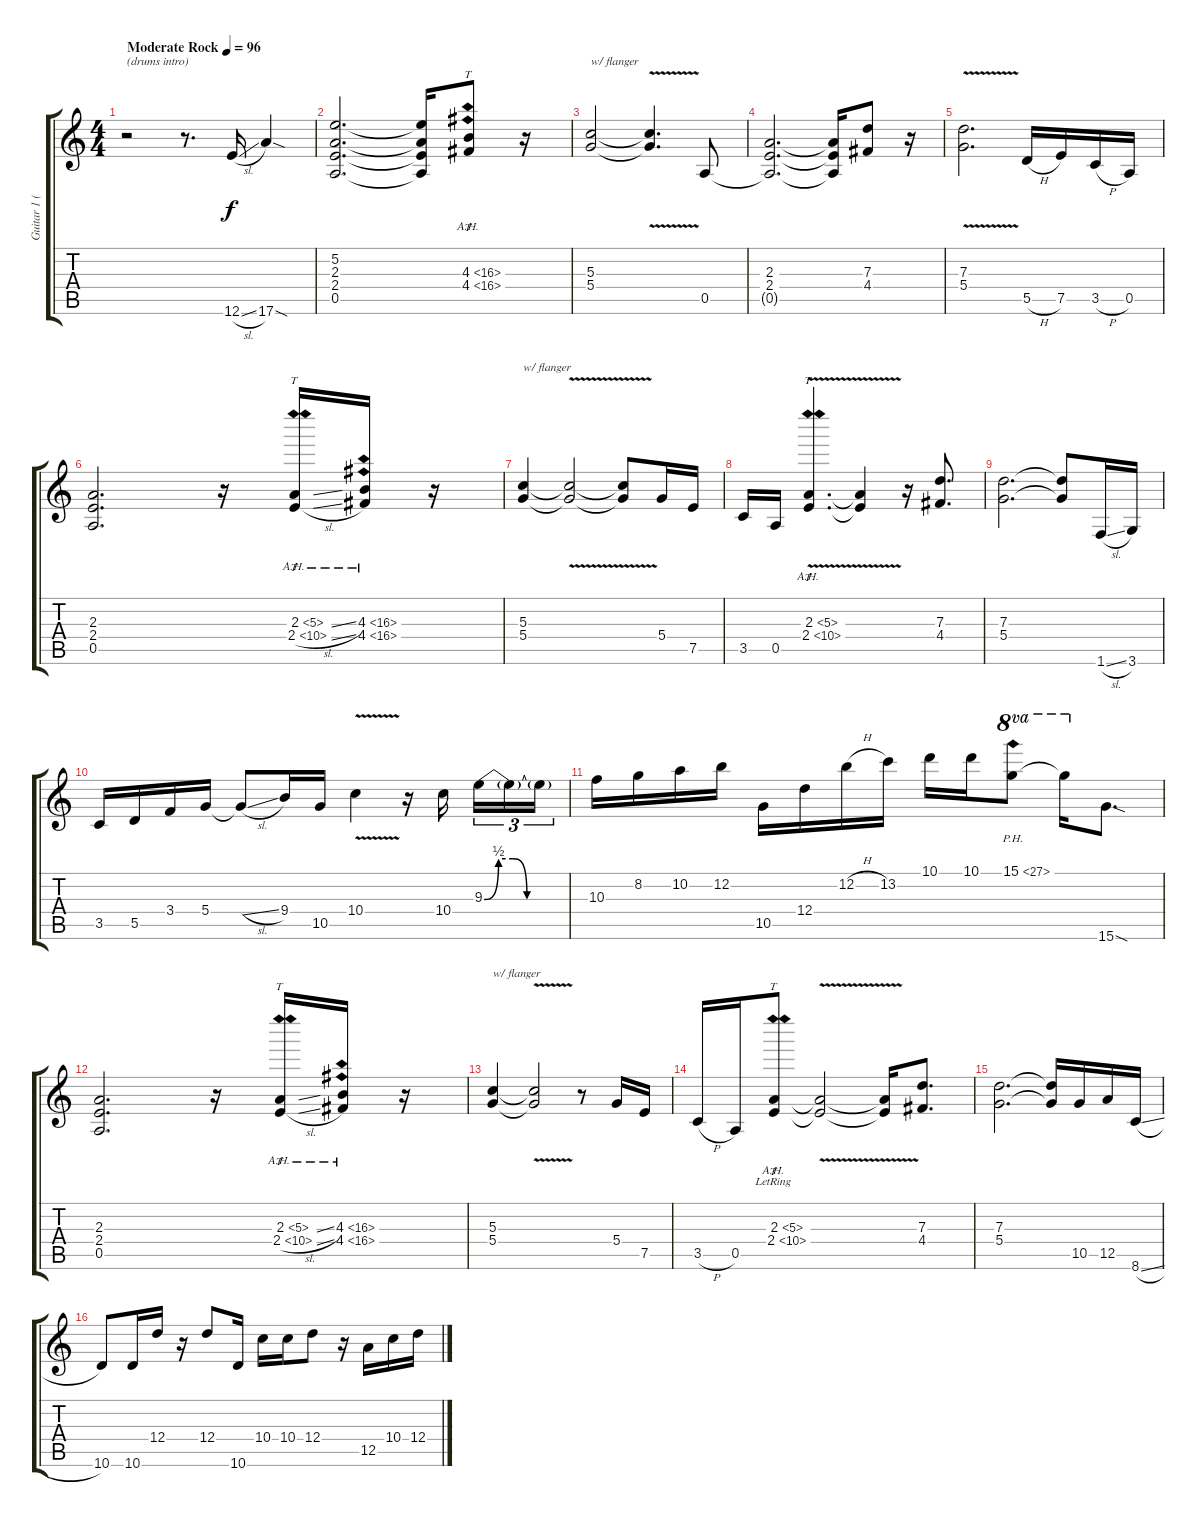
\track ("Guitar 1 (Lead)" "Guitar 1 (") {instrument distortionguitar}
\staff {score tabs}
\tuning (E4 B3 G3 D3 A2 E2) {hide}
\ts (4 4)
\tempo (96 "Moderate Rock")
\clef g2
\ks c
r.2{txt "(drums intro)" dy f instrument distortionguitar} r.8{d} 12.6{sl}.16 17.6{sod}.4 |
(5.2 2.3 2.4 0.5).2{d} (5.2{t} 2.3{t} 2.4{t} 0.5{t}).16 (4.3{ah 12} 4.4{ah 12}).8{tt} r.16 |
(5.3 5.4).2{txt "w/ flanger"} (5.3{v t} 5.4{v t}).4{d} 0.5.8 |
(2.3 2.4 0.5{t}).2{d} (2.3{t} 2.4{t} 0.5{t}).16 (7.3 4.4).8 r.16 |
(7.3{v} 5.4{v}).2{d} 5.5{h}.16 7.5.16 3.5{h}.16 0.5.16 |
(2.3 2.4 0.5).2{d} r.16 (2.3{ah 3 sl} 2.4{ah 8 sl}).16{tt} (4.3{ah 12} 4.4{ah 12}).16 r.16 |
(5.3 5.4).4{txt "w/ flanger"} (5.3{v t} 5.4{v t}).2 (5.3{t} 5.4{t}).8 5.4.16 7.5.16 |
3.5.16 0.5.16 (2.3{ah 3} 2.4{ah 8 v}).4{tt d} (2.3{t} 2.4{t}).4 r.16 (7.3 4.4).8{d} |
(7.3 5.4).2{d} (7.3{t} 5.4{t}).8 1.6{sl}.16 3.6.16 |
3.5.16 5.5.16 3.4.16 5.4.16 5.4{sl t}.8 9.4.16 10.5.16 10.4{v}.4 r.16 10.4.16{beam splitsecondary} 9.3{be (custom 0 0 10 2 20 2 30 0 60 0)}.16{tu (3 2)} 9.3{t}.16{tu (3 2)} 9.3{t}.16{tu (3 2)} |
10.3.16 8.2.16 10.2.16 12.2.16 10.5.16 12.4.16 12.2{h}.16 13.2.16 10.1.16 10.1.16 15.1{ph 12}.8{ot 8va} 15.1{t}.16{ot 8va} 15.6{sod}.8{d} |
(2.3 2.4 0.5).2{d} r.16 (2.3{ah 3 sl} 2.4{ah 8 sl}).16{tt} (4.3{ah 12} 4.4{ah 12}).16 r.16 |
(5.3 5.4).4{txt "w/ flanger"} (5.3{v t} 5.4{v t}).2 r.8 5.4.16 7.5.16 |
3.5{h}.16 0.5.16 (2.3{ah 3 lr} 2.4{ah 8}).8{tt} (2.3{v t} 2.4{v t}).2 (2.3{t} 2.4{t}).16 (7.3 4.4).8{d} |
(7.3 5.4).2{d} (7.3{t} 5.4{t}).16 10.5.16 12.5.16 8.6{sl}.16 |
10.6.8 10.6.16 12.4.16 r.16 12.4.8 10.6.16 10.4.16 10.4.16 12.4.8 r.16 12.5.16 10.4.16 12.4.16
